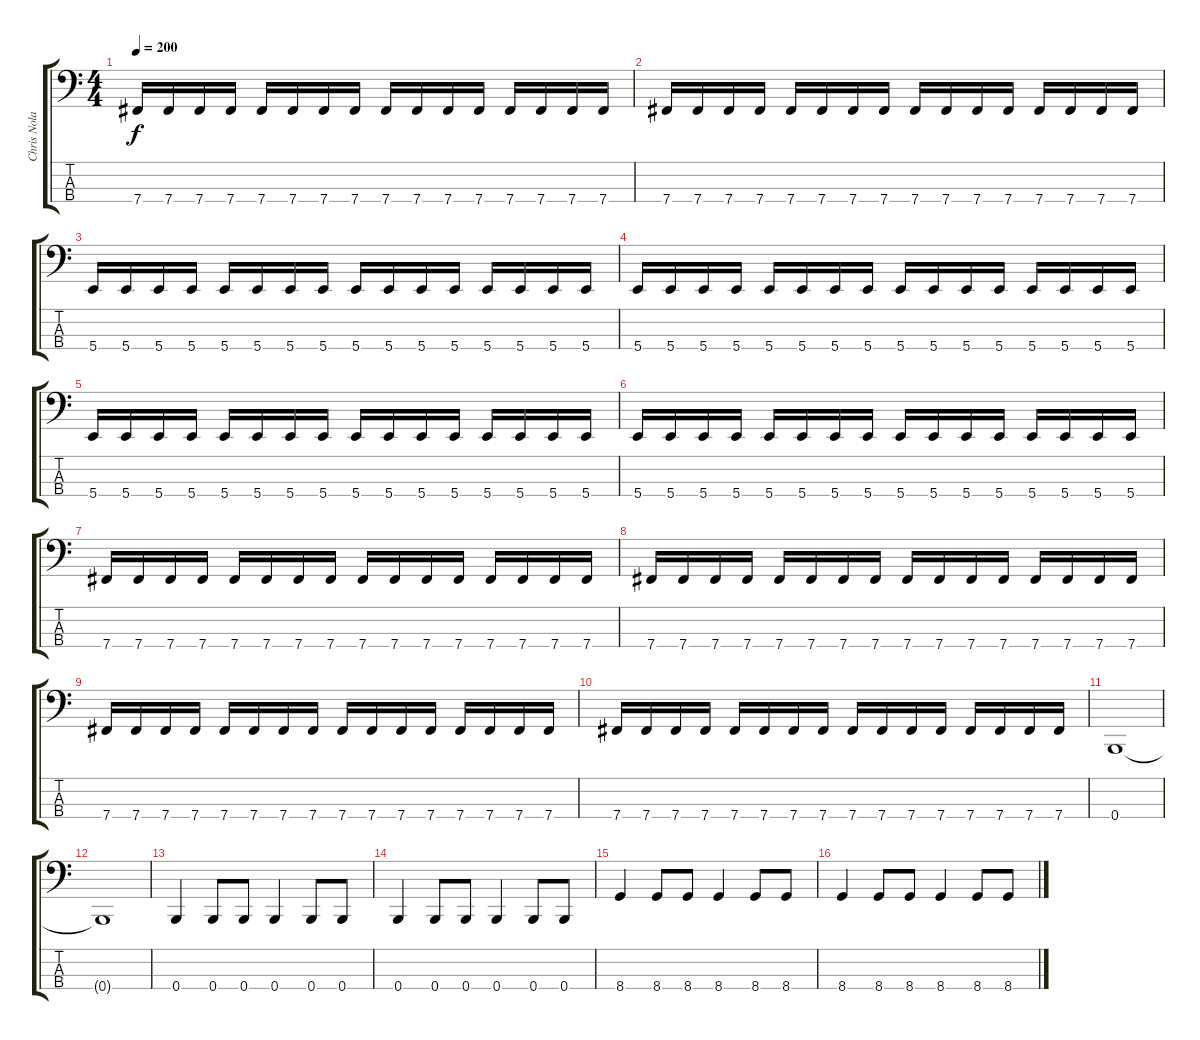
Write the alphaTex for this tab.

\track ("Chris Nolan" "Chris Nola") {instrument electricbassfinger}
\staff {score tabs}
\tuning (E2 B1 Gb1 B0) {hide}
\ts (4 4)
\tempo 200
\clef f4
\ks c
7.4.16{dy f} 7.4.16 7.4.16 7.4.16 7.4.16 7.4.16 7.4.16 7.4.16 7.4.16 7.4.16 7.4.16 7.4.16 7.4.16 7.4.16 7.4.16 7.4.16 |
7.4.16 7.4.16 7.4.16 7.4.16 7.4.16 7.4.16 7.4.16 7.4.16 7.4.16 7.4.16 7.4.16 7.4.16 7.4.16 7.4.16 7.4.16 7.4.16 |
5.4.16 5.4.16 5.4.16 5.4.16 5.4.16 5.4.16 5.4.16 5.4.16 5.4.16 5.4.16 5.4.16 5.4.16 5.4.16 5.4.16 5.4.16 5.4.16 |
5.4.16 5.4.16 5.4.16 5.4.16 5.4.16 5.4.16 5.4.16 5.4.16 5.4.16 5.4.16 5.4.16 5.4.16 5.4.16 5.4.16 5.4.16 5.4.16 |
5.4.16 5.4.16 5.4.16 5.4.16 5.4.16 5.4.16 5.4.16 5.4.16 5.4.16 5.4.16 5.4.16 5.4.16 5.4.16 5.4.16 5.4.16 5.4.16 |
5.4.16 5.4.16 5.4.16 5.4.16 5.4.16 5.4.16 5.4.16 5.4.16 5.4.16 5.4.16 5.4.16 5.4.16 5.4.16 5.4.16 5.4.16 5.4.16 |
7.4.16 7.4.16 7.4.16 7.4.16 7.4.16 7.4.16 7.4.16 7.4.16 7.4.16 7.4.16 7.4.16 7.4.16 7.4.16 7.4.16 7.4.16 7.4.16 |
7.4.16 7.4.16 7.4.16 7.4.16 7.4.16 7.4.16 7.4.16 7.4.16 7.4.16 7.4.16 7.4.16 7.4.16 7.4.16 7.4.16 7.4.16 7.4.16 |
7.4.16 7.4.16 7.4.16 7.4.16 7.4.16 7.4.16 7.4.16 7.4.16 7.4.16 7.4.16 7.4.16 7.4.16 7.4.16 7.4.16 7.4.16 7.4.16 |
7.4.16 7.4.16 7.4.16 7.4.16 7.4.16 7.4.16 7.4.16 7.4.16 7.4.16 7.4.16 7.4.16 7.4.16 7.4.16 7.4.16 7.4.16 7.4.16 |
0.4.1 |
0.4{t}.1 |
0.4.4 0.4.8 0.4.8 0.4.4 0.4.8 0.4.8 |
0.4.4 0.4.8 0.4.8 0.4.4 0.4.8 0.4.8 |
8.4.4 8.4.8 8.4.8 8.4.4 8.4.8 8.4.8 |
8.4.4 8.4.8 8.4.8 8.4.4 8.4.8 8.4.8
